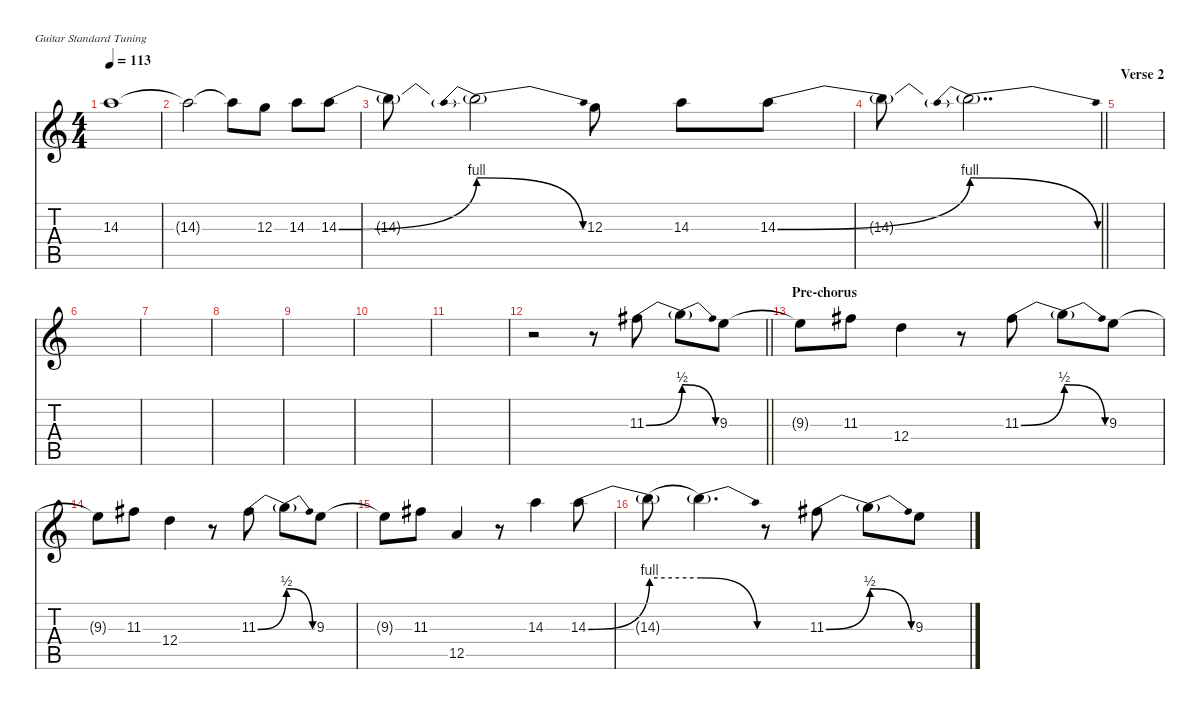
\defaultSystemsLayout 4
\hideDynamics
\bracketExtendMode nobrackets
\singleTrackTrackNamePolicy hidden
\multiTrackTrackNamePolicy hidden
\firstSystemTrackNameMode fullname
\firstSystemTrackNameOrientation horizontal
\otherSystemsTrackNameOrientation horizontal
\track ("Guitar (rythm clean)" "el.guit.") {instrument overdrivenguitar}
\staff {score tabs}
\tuning (E4 B3 G3 D3 A2 E2)
\ts (4 4)
\tempo 113
\clef g2
\ks c
14.3.1{dy mf beam Down} |
14.3{t}.2{beam Down} 14.3{t}.8{beam Down} 12.3.8{beam Down} 14.3.8{beam Down} 14.3{be (bend 0 0 15 4)}.8{beam Down} |
14.3{t}.8{beam Down} 14.3{be (prebendrelease 0 4 2.4 0) t}.2{beam Down} 12.3.8{beam Down} 14.3.8{beam Down} 14.3{be (bend 0 0 15 4)}.8{beam Down} |
\barLineRight lightlight
14.3{t}.8{beam Down} 14.3{be (prebendrelease 0 4 1.2 0) t}.2{dd beam Down} |
\section ("" "Verse 2")
|
|
|
|
|
|
|
\barLineRight lightlight
r.2{beam Down} r.8{beam Down} 11.3{be (bend 0 0 16.2 2) acc #}.8{beam Down} 11.3{be (release 0 2 5.3999999999999995 0) t}.8{beam Down} 9.3.8{beam Down} |
\section ("" "Pre-chorus")
9.3{t}.8{beam Down} 11.3{acc #}.8{beam Down} 12.4.4{beam Down} r.8{beam Down} 11.3{be (bend 0 0 16.2 2) acc #}.8{beam Down} 11.3{be (release 0 2 5.3999999999999995 0) t}.8{beam Down} 9.3.8{beam Down} |
9.3{t}.8{beam Down} 11.3{acc #}.8{beam Down} 12.4.4{beam Down} r.8{beam Down} 11.3{be (bend 0 0 16.2 2) acc #}.8{beam Down} 11.3{be (release 0 2 5.3999999999999995 0) t}.8{beam Down} 9.3.8{beam Down} |
9.3{t}.8{beam Down} 11.3{acc #}.8{beam Down} 12.5.4{beam Up} r.8{beam Up} 14.3.4{beam Down} 14.3{be (bend 0 0 15 4)}.8{beam Down} |
14.3{be (hold 0 4 60 4) t}.8{beam Down} 14.3{be (release 0 4 2.4 0) t}.4{d beam Down} r.8{beam Down} 11.3{be (bend 0 0 16.2 2) acc #}.8{beam Down} 11.3{be (release 0 2 5.3999999999999995 0) t}.8{beam Down} 9.3.8{beam Down}
